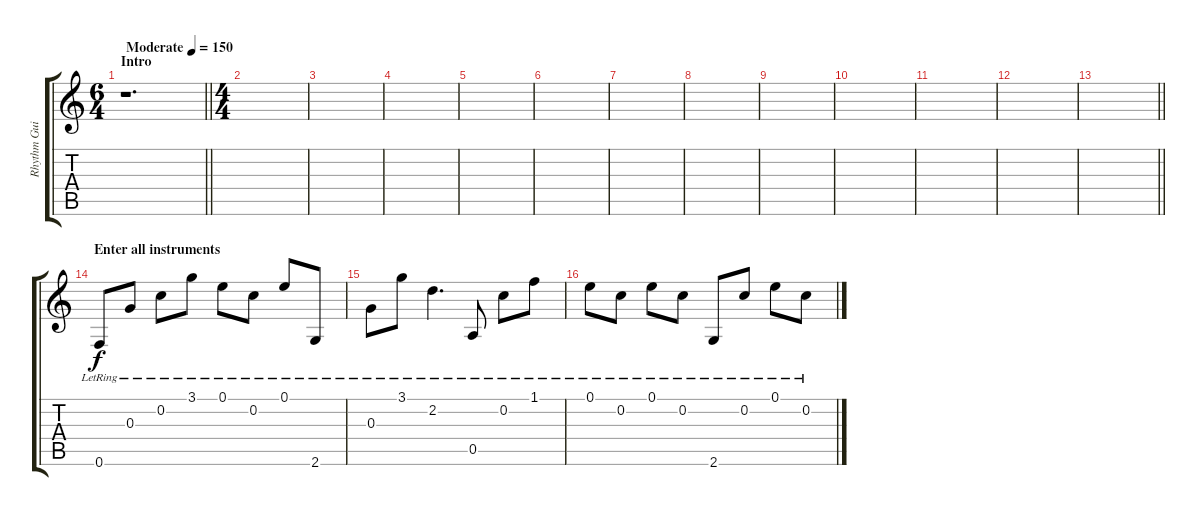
\track ("Rhythm Guitar" "Rhythm Gui") {instrument electricguitarjazz}
\staff {score tabs}
\tuning (E4 C4 G3 C3 A2 F2) {hide}
\ts (6 4)
\section ("" "Intro")
\tempo (150 "Moderate")
\clef g2
\barLineRight lightlight
\ks c
r.1{d dy f instrument electricguitarjazz} |
\ts (4 4)
|
|
|
|
|
|
|
|
|
|
|
\barLineRight lightlight
|
\section ("" "Enter all instruments")
0.6{lr}.8 0.3{lr}.8 0.2{lr}.8 3.1{lr}.8 0.1{lr}.8 0.2{lr}.8 0.1{lr}.8 2.6{lr}.8 |
0.3{lr}.8 3.1{lr}.8 2.2{lr}.4{d} 0.5{lr}.8 0.2{lr}.8 1.1{lr}.8 |
0.1{lr}.8 0.2{lr}.8 0.1{lr}.8 0.2{lr}.8 2.6{lr}.8 0.2{lr}.8 0.1{lr}.8 0.2{lr}.8
